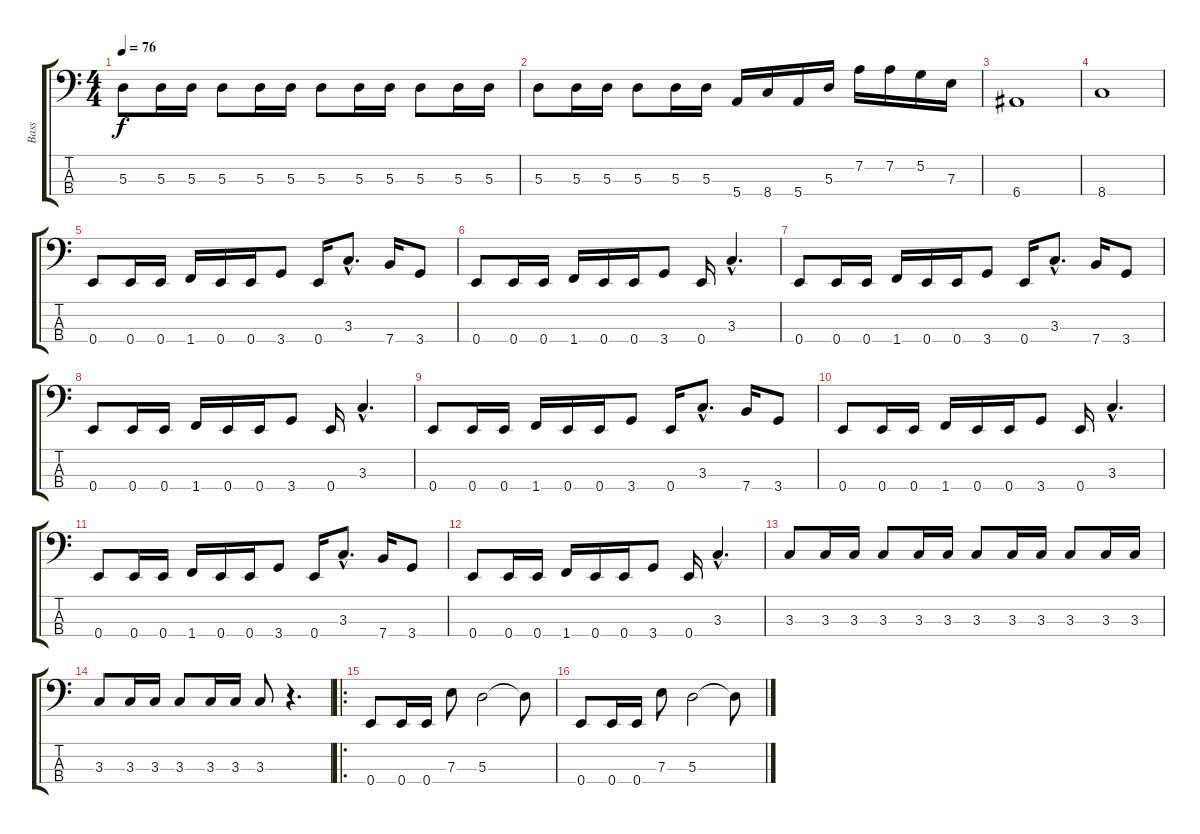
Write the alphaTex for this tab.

\track ("Bass" "Bass") {instrument electricbassfinger}
\staff {score tabs}
\tuning (G2 D2 A1 E1) {hide}
\ts (4 4)
\tempo 76
\clef f4
\ks c
5.3.8{dy f} 5.3.16 5.3.16 5.3.8 5.3.16 5.3.16 5.3.8 5.3.16 5.3.16 5.3.8 5.3.16 5.3.16 |
5.3.8 5.3.16 5.3.16 5.3.8 5.3.16 5.3.16 5.4.16 8.4.16 5.4.16 5.3.16 7.2.16 7.2.16 5.2.16 7.3.16 |
6.4.1 |
8.4.1 |
0.4.8 0.4.16 0.4.16 1.4.16 0.4.16 0.4.16 3.4.8 0.4.16 3.3{hac}.8{d} 7.4.16 3.4.8 |
0.4.8 0.4.16 0.4.16 1.4.16 0.4.16 0.4.16 3.4.8 0.4.16 3.3{hac}.4{d} |
0.4.8 0.4.16 0.4.16 1.4.16 0.4.16 0.4.16 3.4.8 0.4.16 3.3{hac}.8{d} 7.4.16 3.4.8 |
0.4.8 0.4.16 0.4.16 1.4.16 0.4.16 0.4.16 3.4.8 0.4.16 3.3{hac}.4{d} |
0.4.8 0.4.16 0.4.16 1.4.16 0.4.16 0.4.16 3.4.8 0.4.16 3.3{hac}.8{d} 7.4.16 3.4.8 |
0.4.8 0.4.16 0.4.16 1.4.16 0.4.16 0.4.16 3.4.8 0.4.16 3.3{hac}.4{d} |
0.4.8 0.4.16 0.4.16 1.4.16 0.4.16 0.4.16 3.4.8 0.4.16 3.3{hac}.8{d} 7.4.16 3.4.8 |
0.4.8 0.4.16 0.4.16 1.4.16 0.4.16 0.4.16 3.4.8 0.4.16 3.3{hac}.4{d} |
3.3.8 3.3.16 3.3.16 3.3.8 3.3.16 3.3.16 3.3.8 3.3.16 3.3.16 3.3.8 3.3.16 3.3.16 |
3.3.8 3.3.16 3.3.16 3.3.8 3.3.16 3.3.16 3.3.8 r.4{d} |
\ro
0.4.8 0.4.16 0.4.16 7.3.8 5.3.2 5.3{t}.8 |
0.4.8 0.4.16 0.4.16 7.3.8 5.3.2 5.3{t}.8
